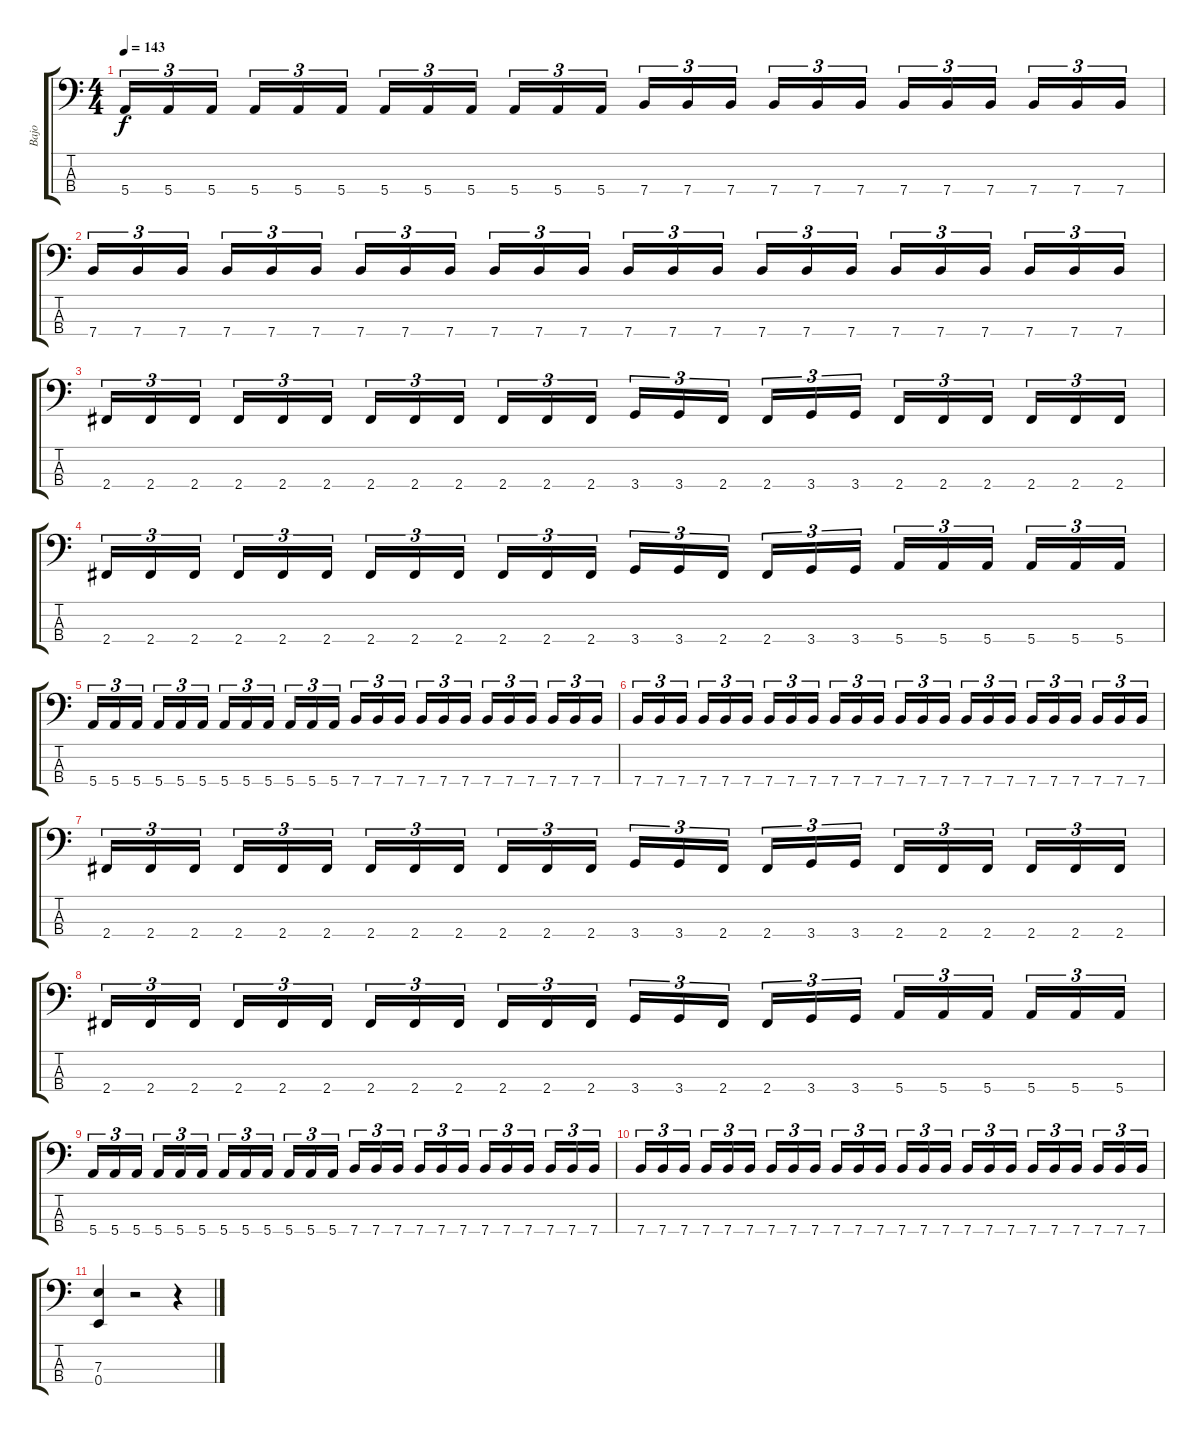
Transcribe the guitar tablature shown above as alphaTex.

\track ("Bajo" "Bajo") {instrument electricbasspick}
\staff {score tabs}
\tuning (G2 D2 A1 E1) {hide}
\ts (4 4)
\tempo 143
\clef f4
\ks c
5.4.16{tu (3 2) dy f} 5.4.16{tu (3 2)} 5.4.16{tu (3 2)} 5.4.16{tu (3 2)} 5.4.16{tu (3 2)} 5.4.16{tu (3 2)} 5.4.16{tu (3 2)} 5.4.16{tu (3 2)} 5.4.16{tu (3 2)} 5.4.16{tu (3 2)} 5.4.16{tu (3 2)} 5.4.16{tu (3 2)} 7.4.16{tu (3 2)} 7.4.16{tu (3 2)} 7.4.16{tu (3 2)} 7.4.16{tu (3 2)} 7.4.16{tu (3 2)} 7.4.16{tu (3 2)} 7.4.16{tu (3 2)} 7.4.16{tu (3 2)} 7.4.16{tu (3 2)} 7.4.16{tu (3 2)} 7.4.16{tu (3 2)} 7.4.16{tu (3 2)} |
7.4.16{tu (3 2)} 7.4.16{tu (3 2)} 7.4.16{tu (3 2)} 7.4.16{tu (3 2)} 7.4.16{tu (3 2)} 7.4.16{tu (3 2)} 7.4.16{tu (3 2)} 7.4.16{tu (3 2)} 7.4.16{tu (3 2)} 7.4.16{tu (3 2)} 7.4.16{tu (3 2)} 7.4.16{tu (3 2)} 7.4.16{tu (3 2)} 7.4.16{tu (3 2)} 7.4.16{tu (3 2)} 7.4.16{tu (3 2)} 7.4.16{tu (3 2)} 7.4.16{tu (3 2)} 7.4.16{tu (3 2)} 7.4.16{tu (3 2)} 7.4.16{tu (3 2)} 7.4.16{tu (3 2)} 7.4.16{tu (3 2)} 7.4.16{tu (3 2)} |
2.4.16{tu (3 2)} 2.4.16{tu (3 2)} 2.4.16{tu (3 2)} 2.4.16{tu (3 2)} 2.4.16{tu (3 2)} 2.4.16{tu (3 2)} 2.4.16{tu (3 2)} 2.4.16{tu (3 2)} 2.4.16{tu (3 2)} 2.4.16{tu (3 2)} 2.4.16{tu (3 2)} 2.4.16{tu (3 2)} 3.4.16{tu (3 2)} 3.4.16{tu (3 2)} 2.4.16{tu (3 2)} 2.4.16{tu (3 2)} 3.4.16{tu (3 2)} 3.4.16{tu (3 2)} 2.4.16{tu (3 2)} 2.4.16{tu (3 2)} 2.4.16{tu (3 2)} 2.4.16{tu (3 2)} 2.4.16{tu (3 2)} 2.4.16{tu (3 2)} |
2.4.16{tu (3 2)} 2.4.16{tu (3 2)} 2.4.16{tu (3 2)} 2.4.16{tu (3 2)} 2.4.16{tu (3 2)} 2.4.16{tu (3 2)} 2.4.16{tu (3 2)} 2.4.16{tu (3 2)} 2.4.16{tu (3 2)} 2.4.16{tu (3 2)} 2.4.16{tu (3 2)} 2.4.16{tu (3 2)} 3.4.16{tu (3 2)} 3.4.16{tu (3 2)} 2.4.16{tu (3 2)} 2.4.16{tu (3 2)} 3.4.16{tu (3 2)} 3.4.16{tu (3 2)} 5.4.16{tu (3 2)} 5.4.16{tu (3 2)} 5.4.16{tu (3 2)} 5.4.16{tu (3 2)} 5.4.16{tu (3 2)} 5.4.16{tu (3 2)} |
5.4.16{tu (3 2)} 5.4.16{tu (3 2)} 5.4.16{tu (3 2)} 5.4.16{tu (3 2)} 5.4.16{tu (3 2)} 5.4.16{tu (3 2)} 5.4.16{tu (3 2)} 5.4.16{tu (3 2)} 5.4.16{tu (3 2)} 5.4.16{tu (3 2)} 5.4.16{tu (3 2)} 5.4.16{tu (3 2)} 7.4.16{tu (3 2)} 7.4.16{tu (3 2)} 7.4.16{tu (3 2)} 7.4.16{tu (3 2)} 7.4.16{tu (3 2)} 7.4.16{tu (3 2)} 7.4.16{tu (3 2)} 7.4.16{tu (3 2)} 7.4.16{tu (3 2)} 7.4.16{tu (3 2)} 7.4.16{tu (3 2)} 7.4.16{tu (3 2)} |
7.4.16{tu (3 2)} 7.4.16{tu (3 2)} 7.4.16{tu (3 2)} 7.4.16{tu (3 2)} 7.4.16{tu (3 2)} 7.4.16{tu (3 2)} 7.4.16{tu (3 2)} 7.4.16{tu (3 2)} 7.4.16{tu (3 2)} 7.4.16{tu (3 2)} 7.4.16{tu (3 2)} 7.4.16{tu (3 2)} 7.4.16{tu (3 2)} 7.4.16{tu (3 2)} 7.4.16{tu (3 2)} 7.4.16{tu (3 2)} 7.4.16{tu (3 2)} 7.4.16{tu (3 2)} 7.4.16{tu (3 2)} 7.4.16{tu (3 2)} 7.4.16{tu (3 2)} 7.4.16{tu (3 2)} 7.4.16{tu (3 2)} 7.4.16{tu (3 2)} |
2.4.16{tu (3 2)} 2.4.16{tu (3 2)} 2.4.16{tu (3 2)} 2.4.16{tu (3 2)} 2.4.16{tu (3 2)} 2.4.16{tu (3 2)} 2.4.16{tu (3 2)} 2.4.16{tu (3 2)} 2.4.16{tu (3 2)} 2.4.16{tu (3 2)} 2.4.16{tu (3 2)} 2.4.16{tu (3 2)} 3.4.16{tu (3 2)} 3.4.16{tu (3 2)} 2.4.16{tu (3 2)} 2.4.16{tu (3 2)} 3.4.16{tu (3 2)} 3.4.16{tu (3 2)} 2.4.16{tu (3 2)} 2.4.16{tu (3 2)} 2.4.16{tu (3 2)} 2.4.16{tu (3 2)} 2.4.16{tu (3 2)} 2.4.16{tu (3 2)} |
2.4.16{tu (3 2)} 2.4.16{tu (3 2)} 2.4.16{tu (3 2)} 2.4.16{tu (3 2)} 2.4.16{tu (3 2)} 2.4.16{tu (3 2)} 2.4.16{tu (3 2)} 2.4.16{tu (3 2)} 2.4.16{tu (3 2)} 2.4.16{tu (3 2)} 2.4.16{tu (3 2)} 2.4.16{tu (3 2)} 3.4.16{tu (3 2)} 3.4.16{tu (3 2)} 2.4.16{tu (3 2)} 2.4.16{tu (3 2)} 3.4.16{tu (3 2)} 3.4.16{tu (3 2)} 5.4.16{tu (3 2)} 5.4.16{tu (3 2)} 5.4.16{tu (3 2)} 5.4.16{tu (3 2)} 5.4.16{tu (3 2)} 5.4.16{tu (3 2)} |
5.4.16{tu (3 2)} 5.4.16{tu (3 2)} 5.4.16{tu (3 2)} 5.4.16{tu (3 2)} 5.4.16{tu (3 2)} 5.4.16{tu (3 2)} 5.4.16{tu (3 2)} 5.4.16{tu (3 2)} 5.4.16{tu (3 2)} 5.4.16{tu (3 2)} 5.4.16{tu (3 2)} 5.4.16{tu (3 2)} 7.4.16{tu (3 2)} 7.4.16{tu (3 2)} 7.4.16{tu (3 2)} 7.4.16{tu (3 2)} 7.4.16{tu (3 2)} 7.4.16{tu (3 2)} 7.4.16{tu (3 2)} 7.4.16{tu (3 2)} 7.4.16{tu (3 2)} 7.4.16{tu (3 2)} 7.4.16{tu (3 2)} 7.4.16{tu (3 2)} |
7.4.16{tu (3 2)} 7.4.16{tu (3 2)} 7.4.16{tu (3 2)} 7.4.16{tu (3 2)} 7.4.16{tu (3 2)} 7.4.16{tu (3 2)} 7.4.16{tu (3 2)} 7.4.16{tu (3 2)} 7.4.16{tu (3 2)} 7.4.16{tu (3 2)} 7.4.16{tu (3 2)} 7.4.16{tu (3 2)} 7.4.16{tu (3 2)} 7.4.16{tu (3 2)} 7.4.16{tu (3 2)} 7.4.16{tu (3 2)} 7.4.16{tu (3 2)} 7.4.16{tu (3 2)} 7.4.16{tu (3 2)} 7.4.16{tu (3 2)} 7.4.16{tu (3 2)} 7.4.16{tu (3 2)} 7.4.16{tu (3 2)} 7.4.16{tu (3 2)} |
(7.3 0.4).4 r.2 r.4
